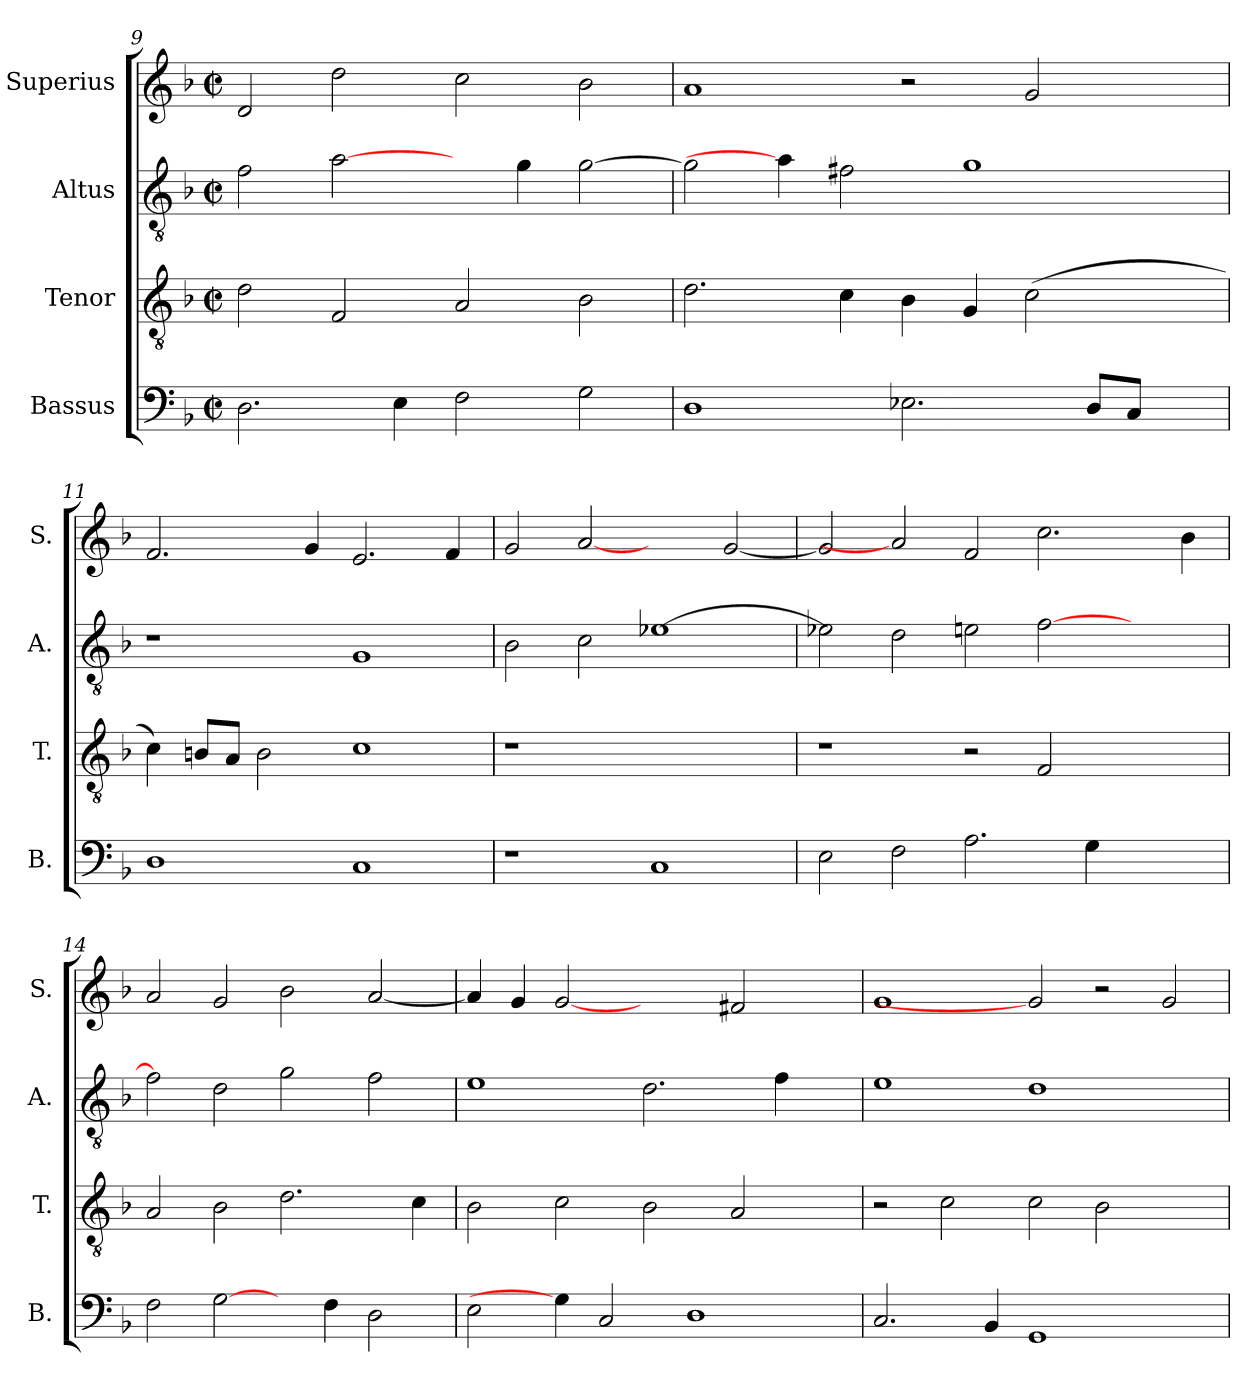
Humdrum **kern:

**kern	**kern	**kern	**kern
*part4	*part3	*part2	*part1
*staff4	*staff3	*staff2	*staff1
*I"Bassus	*I"Tenor	*I"Altus	*I"Superius
*I'B.	*I'T.	*I'A.	*I'S.
!!LO:LB:g=z
*clefF4	*clefGv2	*clefGv2	*clefG2
*	*ITrd7c12	*ITrd7c12	*
*k[b-]	*k[b-]	*k[b-]	*k[b-]
*F:	*F:	*F:	*F:
*M2/2	*M2/2	*M2/2	*M2/2
*met(c|)	*met(c|)	*met(c|)	*met(c|)
=9	=9	=9	=9
2.Di\	2Di\	2Fi\	2di/
.	2FFi/	[2Ai\	2ddi\
4Ei\	.	.	.
2Fi\	2AAi/	4ryy	2cci\
.	.	4Gi\	.
2Gi\	2BB-i\	[>2Gi\	2b-i\
=10	=10	=10	=10
1Di	2.Di\	2Gi\]	1ai
.	.	4Ai\]	.
.	4Ci\	2F#Xi\	.
2.E-Xi\	4BB-i\	.	2r
.	4GGi/	1Gi	.
.	(2Ci\	.	2gi/
8Di/L	.	.	.
8Ci/J	.	.	.
4ryy	4ryy	.	4ryy
=11	=11	=11	=11
1Di	4Ci\)	1r	2.fi/
.	8BBni/L	.	.
.	8AAi/J	.	.
.	2BBi\	.	.
.	.	.	4gi/
1Ci	1Ci	1GGi	2.ei/
.	.	.	4fi/
=12	=12	=12	=12
!	!LO:N:vis=1	!	!
1r	1r	2BB-i\	2gi/
.	.	2Ci\	[2ai
1Ci	1ryy	[>1E-Xi	2ryy
.	.	.	[<2gi/
!!LO:PB:g=z
=13	=13	=13	=13
2Ei\	1r	2E-Xi\]	2gi/]
2Fi\	.	2Di\	2ai]
2.Ai\	2r	2Ei\	2fi/
.	2FFi/	[>2Fi\	2.cci\
4Gi\	.	.	.
2ryy	2ryy	2ryy	.
.	.	.	4b-i\
=14	=14	=14	=14
2Fi\	2AAi/	2Fi\]	2ai/
[2Gi\	2BB-i\	2Di\	2gi/
4ryy	2.Di\	2Gi\	2b-i\
4Fi\	.	.	.
2Di\	.	2Fi\	[<2ai/
.	4Ci\	.	.
=15	=15	=15	=15
2Ei\	2BB-i\	1Ei	4ai/]
.	.	.	4gi/
4Gi\]	2Ci\	.	[2gi
2Ci/	.	.	.
.	2BB-i\	2.Di\	2ryy
1Di	.	.	.
.	2AAi/	.	2f#Xi/
.	.	4Fi\	.
.	4ryy	4ryy	4ryy
=16	=16	=16	=16
2.Ci/	2r	1Ei	1gi
.	2Ci\	.	.
4BB-i/	.	.	.
1GGi	2Ci\	1Di	2gi]
.	2BB-i\	.	2r
2ryy	2ryy	2ryy	2gi/
=	=	=	=
*-	*-	*-	*-
